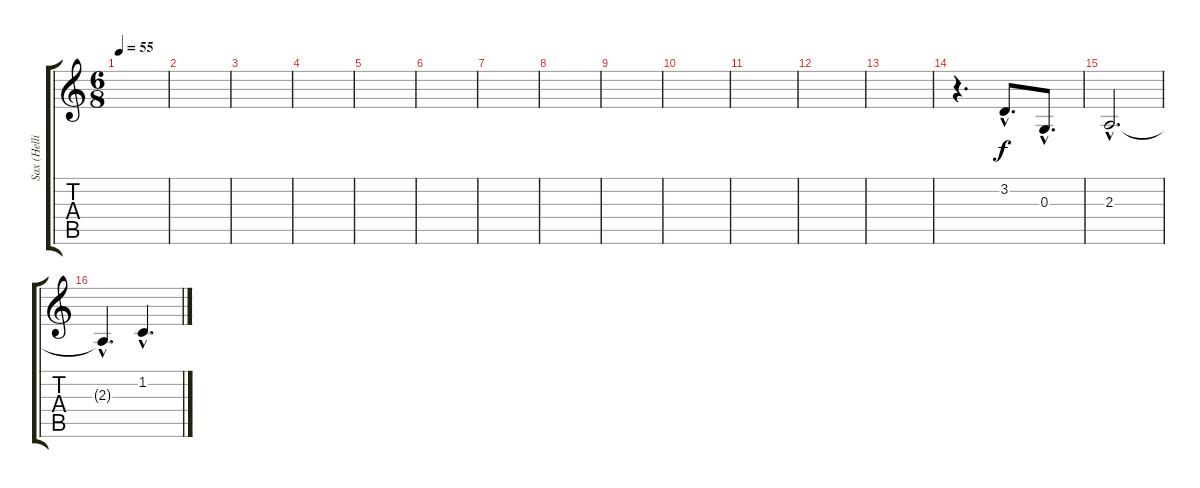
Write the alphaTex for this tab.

\track ("Sax (Helliwel)" "Sax (Helli") {instrument altosax}
\staff {score tabs}
\tuning (E4 B3 G3 D3 A2 E2) {hide}
\ts (6 8)
\tempo 55
\clef g2
\ks c
|
|
|
|
|
|
|
|
|
|
|
|
|
r.4{d} 3.2{hac}.8{d} 0.3{hac}.8{d} |
2.3{hac}.2{d} |
2.3{hac t}.4{d} 1.2{hac}.4{d}
